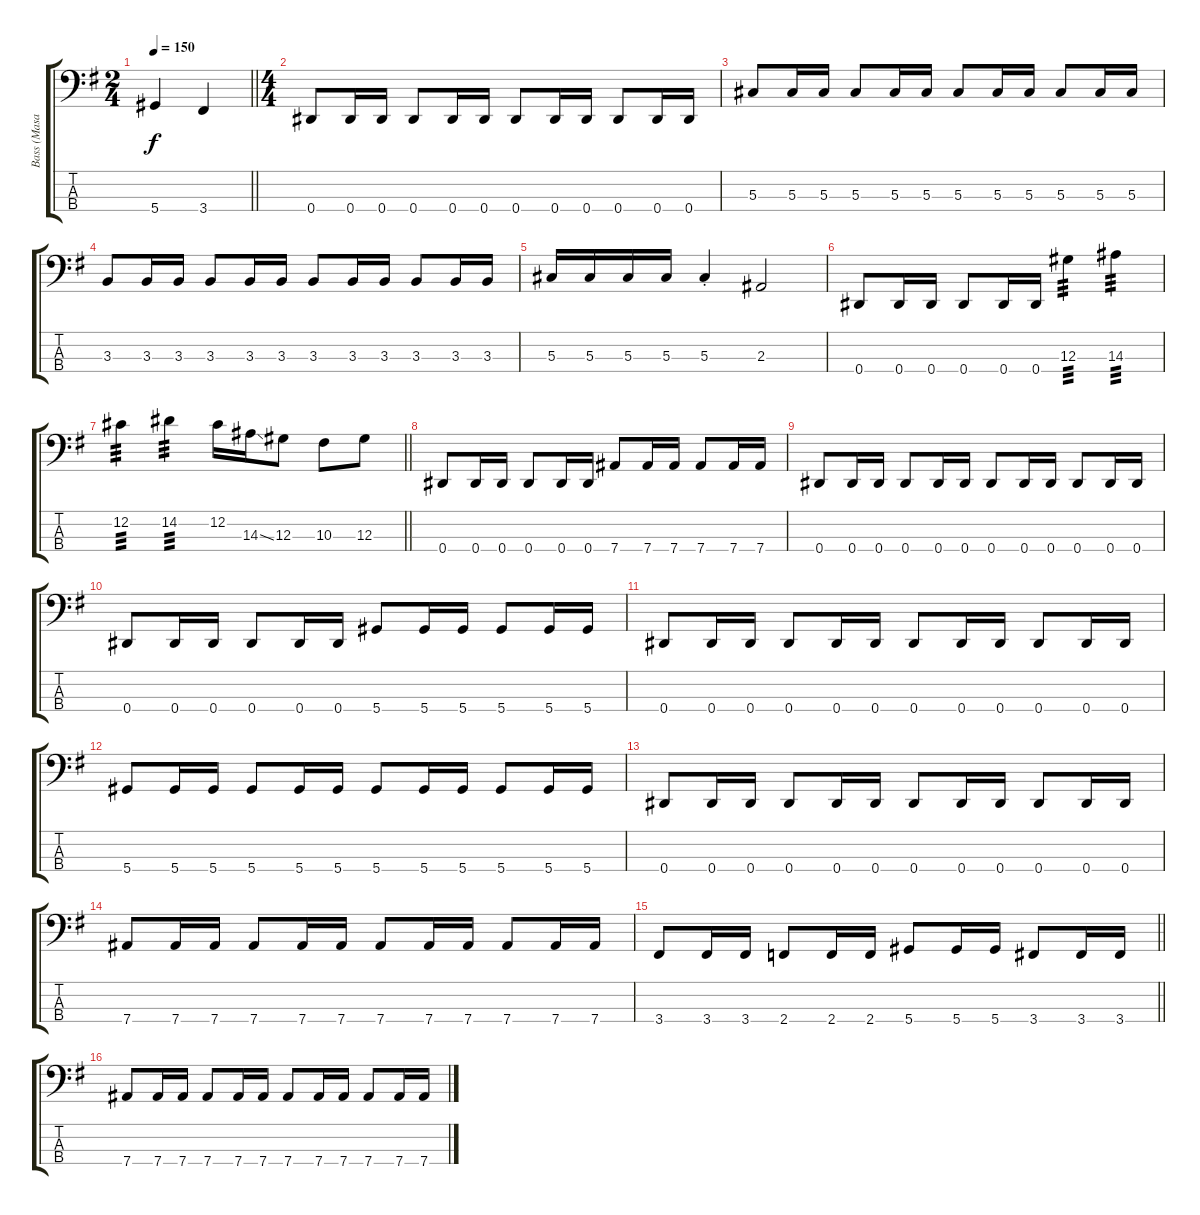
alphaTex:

\track ("Bass (Masaki)" "Bass (Masa") {instrument electricbassfinger}
\staff {score tabs}
\tuning (Gb2 Db2 Ab1 Eb1) {hide}
\ts (2 4)
\tempo 150
\clef f4
\barLineRight lightlight
\ks g
5.4.4{dy f instrument electricbassfinger} 3.4.4 |
\ts (4 4)
0.4.8 0.4.16 0.4.16 0.4.8 0.4.16 0.4.16 0.4.8 0.4.16 0.4.16 0.4.8 0.4.16 0.4.16 |
5.3.8 5.3.16 5.3.16 5.3.8 5.3.16 5.3.16 5.3.8 5.3.16 5.3.16 5.3.8 5.3.16 5.3.16 |
3.3.8 3.3.16 3.3.16 3.3.8 3.3.16 3.3.16 3.3.8 3.3.16 3.3.16 3.3.8 3.3.16 3.3.16 |
5.3.16 5.3.16 5.3.16 5.3.16 5.3{st}.4 2.3.2 |
0.4.8 0.4.16 0.4.16 0.4.8 0.4.16 0.4.16 12.3.4{tp 3} 14.3.4{tp 3} |
\barLineRight lightlight
12.2.4{tp 3} 14.2.4{tp 3} 12.2.16 14.3{ss}.16 12.3.8 10.3.8 12.3.8 |
0.4.8 0.4.16 0.4.16 0.4.8 0.4.16 0.4.16 7.4.8 7.4.16 7.4.16 7.4.8 7.4.16 7.4.16 |
0.4.8 0.4.16 0.4.16 0.4.8 0.4.16 0.4.16 0.4.8 0.4.16 0.4.16 0.4.8 0.4.16 0.4.16 |
0.4.8 0.4.16 0.4.16 0.4.8 0.4.16 0.4.16 5.4.8 5.4.16 5.4.16 5.4.8 5.4.16 5.4.16 |
0.4.8 0.4.16 0.4.16 0.4.8 0.4.16 0.4.16 0.4.8 0.4.16 0.4.16 0.4.8 0.4.16 0.4.16 |
5.4.8 5.4.16 5.4.16 5.4.8 5.4.16 5.4.16 5.4.8 5.4.16 5.4.16 5.4.8 5.4.16 5.4.16 |
0.4.8 0.4.16 0.4.16 0.4.8 0.4.16 0.4.16 0.4.8 0.4.16 0.4.16 0.4.8 0.4.16 0.4.16 |
7.4.8 7.4.16 7.4.16 7.4.8 7.4.16 7.4.16 7.4.8 7.4.16 7.4.16 7.4.8 7.4.16 7.4.16 |
\barLineRight lightlight
3.4.8 3.4.16 3.4.16 2.4.8 2.4.16 2.4.16 5.4.8 5.4.16 5.4.16 3.4.8 3.4.16 3.4.16 |
7.4.8 7.4.16 7.4.16 7.4.8 7.4.16 7.4.16 7.4.8 7.4.16 7.4.16 7.4.8 7.4.16 7.4.16
